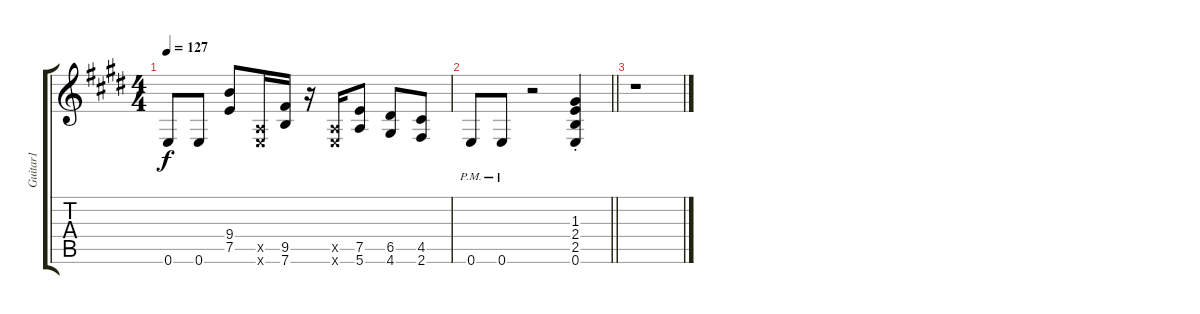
\track ("Guitar1" "Guitar1") {instrument distortionguitar}
\staff {score tabs}
\tuning (E4 B3 G3 D3 A2 E2) {hide}
\ts (4 4)
\tempo 127
\clef g2
\ks e
0.6.8{dy f} 0.6.8 (9.4 7.5).8 (0.5{x} 0.6{x}).16 (9.5 7.6).16 r.16 (0.5{x} 0.6{x}).16 (7.5 5.6).8 (6.5 4.6).8 (4.5 2.6).8 |
\barLineRight lightlight
0.6{pm}.8 0.6{pm}.8 r.2 (1.3{st} 2.4{st} 2.5{st} 0.6{st}).4 |
r.1
